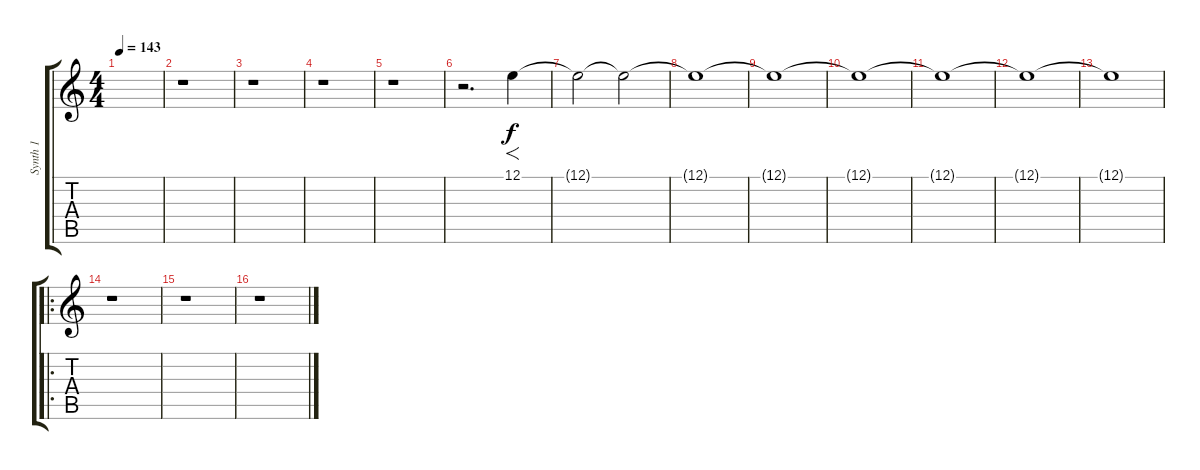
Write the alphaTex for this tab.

\track ("Synth 1" "Synth 1") {instrument lead1square}
\staff {score tabs}
\tuning (E4 B3 G3 D3 A2 E2) {hide}
\ts (4 4)
\tempo 143
\clef g2
\ks c
|
r.1 |
r.1 |
r.1 |
r.1 |
r.2{d} 12.1.4{f instrument pad5bowed} |
12.1{t}.2{volume 8} 12.1{t}.2 |
12.1{t}.1{volume 12} |
12.1{t}.1 |
12.1{t}.1 |
12.1{t}.1 |
12.1{t}.1 |
12.1{t}.1 |
\ro
r.1 |
r.1 |
r.1
